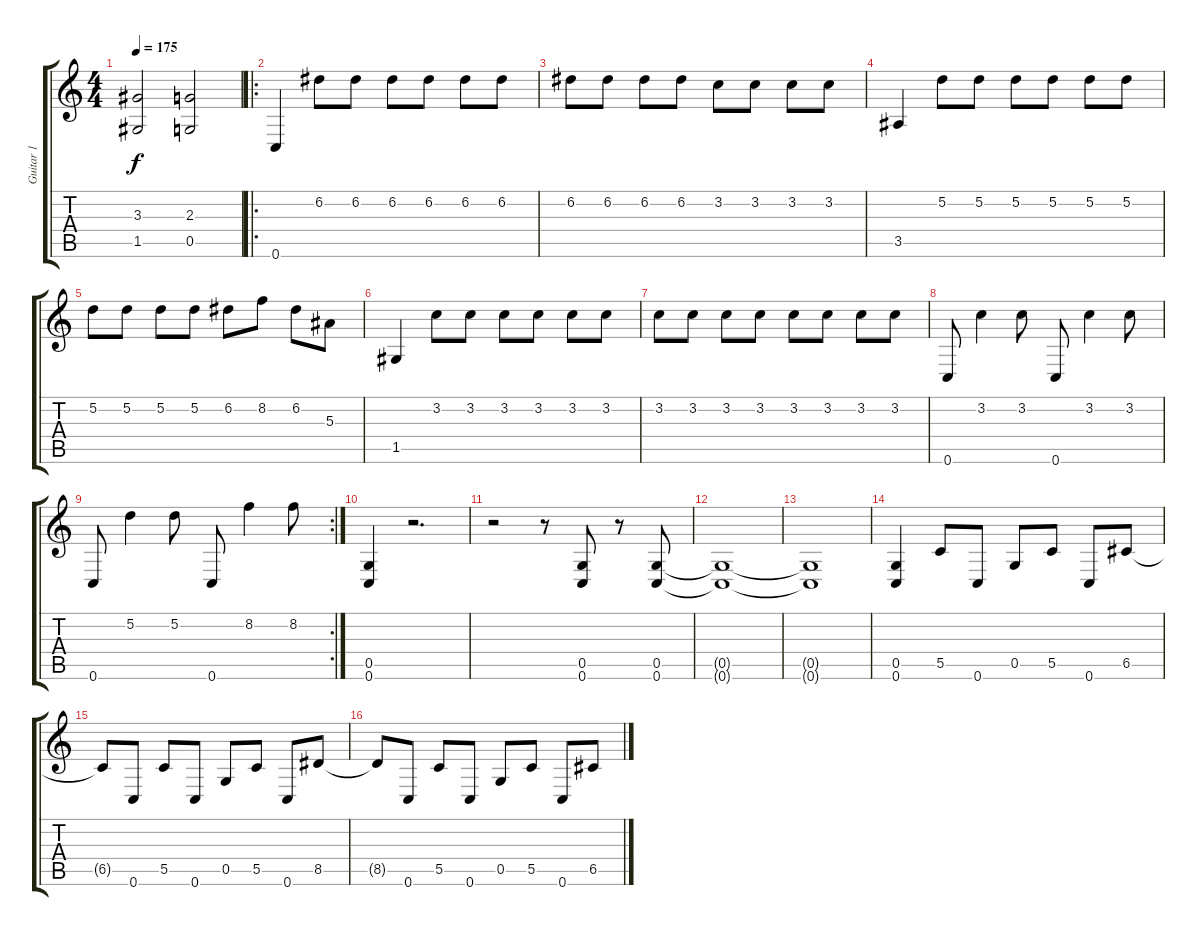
\track ("Guitar 1" "Guitar 1") {instrument distortionguitar}
\staff {score tabs}
\tuning (D4 A3 F3 C3 G2 C2) {hide}
\ts (4 4)
\tempo 175
\clef g2
\ks c
(3.3 1.5).2{dy f} (2.3 0.5).2 |
\ro
0.6.4 6.2.8 6.2.8 6.2.8 6.2.8 6.2.8 6.2.8 |
6.2.8 6.2.8 6.2.8 6.2.8 3.2.8 3.2.8 3.2.8 3.2.8 |
3.5.4 5.2.8 5.2.8 5.2.8 5.2.8 5.2.8 5.2.8 |
5.2.8 5.2.8 5.2.8 5.2.8 6.2.8 8.2.8 6.2.8 5.3.8 |
1.5.4 3.2.8 3.2.8 3.2.8 3.2.8 3.2.8 3.2.8 |
3.2.8 3.2.8 3.2.8 3.2.8 3.2.8 3.2.8 3.2.8 3.2.8 |
0.6.8 3.2.4 3.2.8 0.6.8 3.2.4 3.2.8 |
\rc 2
0.6.8 5.2.4 5.2.8 0.6.8 8.2.4 8.2.8 |
(0.5 0.6).4 r.2{d} |
r.2 r.8 (0.5 0.6).8 r.8 (0.5 0.6).8 |
(0.5{t} 0.6{t}).1 |
(0.5{t} 0.6{t}).1 |
(0.5 0.6).4 5.5.8 0.6.8 0.5.8 5.5.8 0.6.8 6.5.8 |
6.5{t}.8 0.6.8 5.5.8 0.6.8 0.5.8 5.5.8 0.6.8 8.5.8 |
8.5{t}.8 0.6.8 5.5.8 0.6.8 0.5.8 5.5.8 0.6.8 6.5.8
